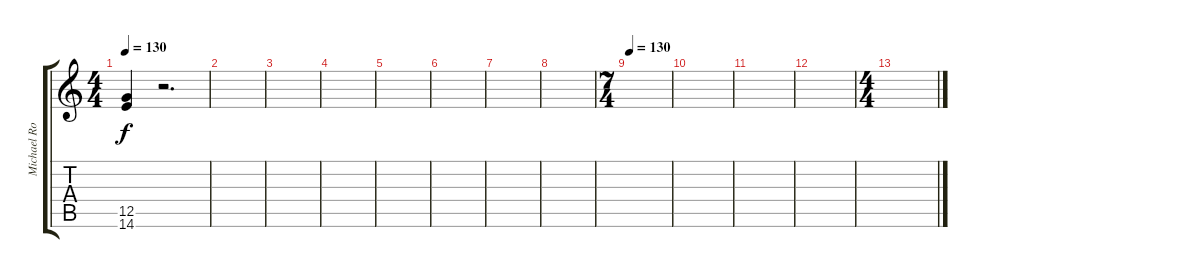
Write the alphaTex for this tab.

\track ("Michael Romeo - Overdub" "Michael Ro") {instrument distortionguitar}
\staff {score tabs}
\tuning (D4 A3 F3 C3 G2 D2) {hide}
\ts (4 4)
\tempo 130
\clef g2
\ks c
(12.5 14.6).4{dy f} r.2{d} |
|
|
|
|
|
|
|
\ts (7 4)
\tempo 130
|
|
|
|
\ts (4 4)
